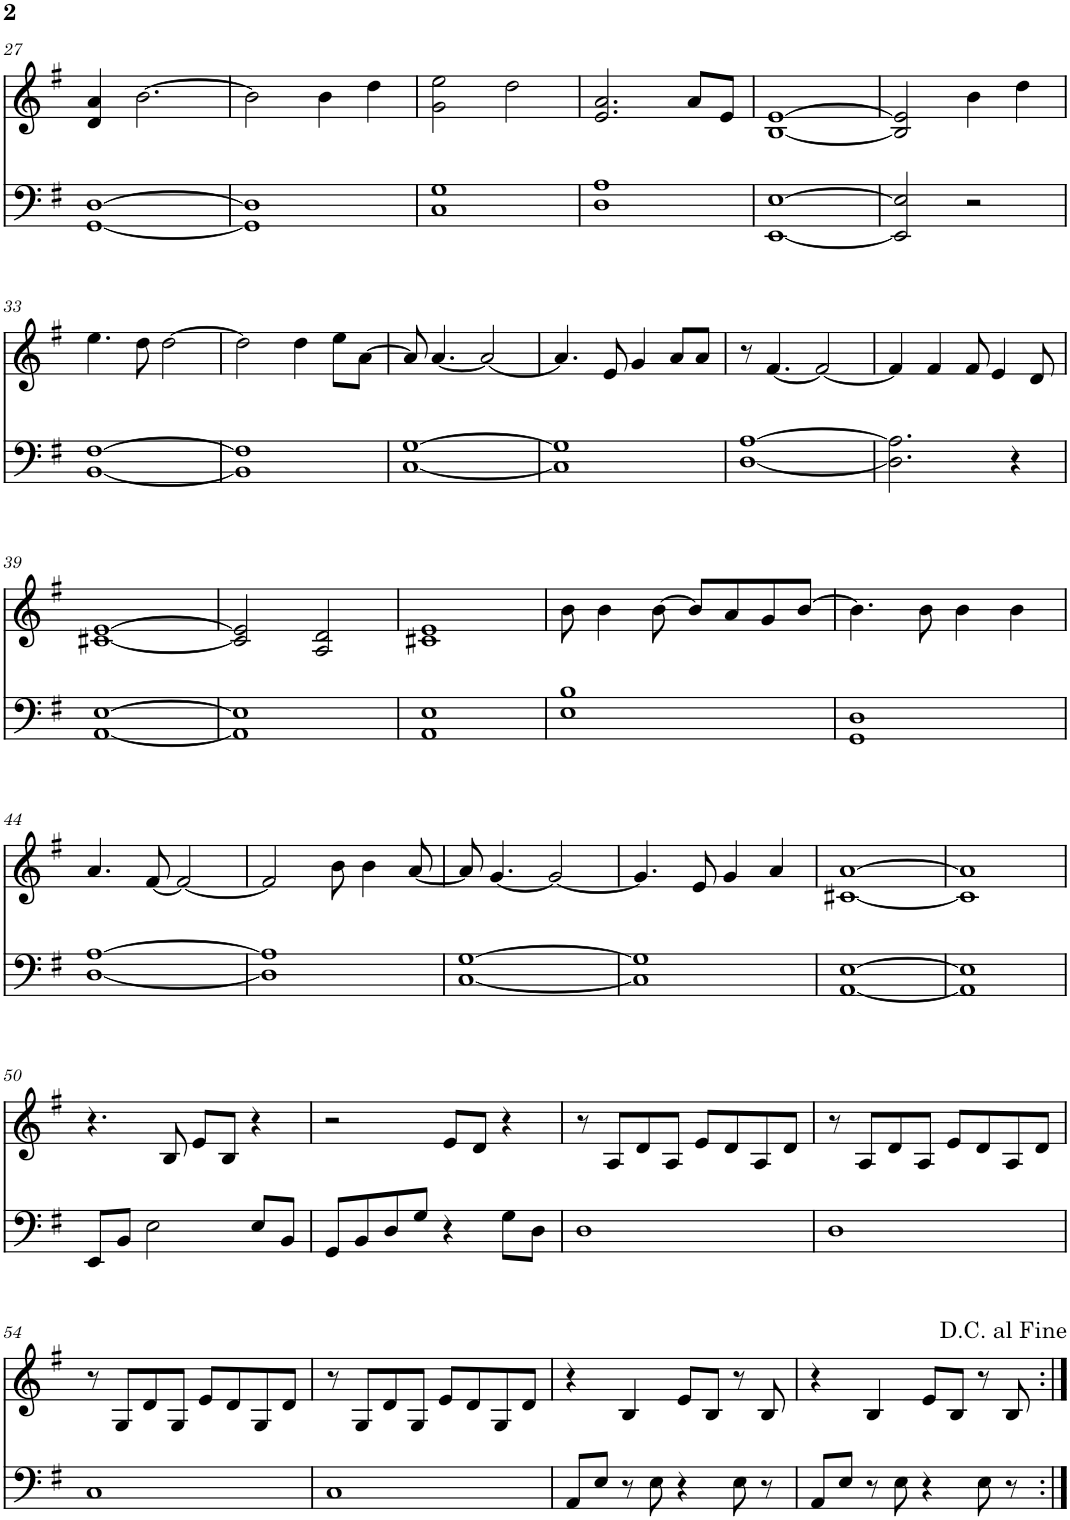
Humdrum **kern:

**kern	**kern
*part2	*part1
*staff2	*staff1
*I"Piano	*I"Piano
*I'Pno	*I'Pno
!!LO:PB:g=z
*clefF4	*clefG2
*k[f#]	*k[f#]
*M4/4	*M4/4
=27	=27
[1GG [1D	4d/ 4a/
.	[2.b\
=28	=28
1GG] 1D]	2b\]
.	4b\
.	4dd\
=29	=29
1C 1G	2g\ 2ee\
.	2dd\
=30	=30
1D 1A	2.e/ 2.a/
.	8a/L
.	8e/J
=31	=31
[1EE [1E	[1B [1e
=32	=32
2EE/] 2E/]	2B/] 2e/]
2r	4b\
.	4dd\
!!LO:LB:g=z
=33	=33
[1BB [1F#	4.ee\
.	8dd\
.	[2dd\
=34	=34
1BB] 1F#]	2dd\]
.	4dd\
.	8ee\L
.	[8a\J
=35	=35
[1C [1G	8a/]
.	[4.a/
.	2a/_
=36	=36
1C] 1G]	4.a/]
.	8e/
.	4g/
.	8a/L
.	8a/J
=37	=37
[1D [1A	8r
.	[4.f#/
.	2f#/_
=38	=38
2.D\] 2.A\]	4f#/]
.	4f#/
.	8f#/
.	4e/
4r	.
.	8d/
!!LO:LB:g=z
=39	=39
[1AA [1E	[1c#X [1e
=40	=40
1AA] 1E]	2c#/] 2e/]
.	2A/ 2d/
=41	=41
1AA 1E	1c#X 1e
=42	=42
1E 1B	8b\
.	4b\
.	[8b\
.	8b/L]
.	8a/
.	8g/
.	[8b/J
=43	=43
1GG 1D	4.b\]
.	8b\
.	4b\
.	4b\
!!LO:LB:g=z
=44	=44
[1D [1A	4.a/
.	[8f#/
.	2f#/_
=45	=45
1D] 1A]	2f#/]
.	8b\
.	4b\
.	[8a/
=46	=46
[1C [1G	8a/]
.	[4.g/
.	2g/_
=47	=47
1C] 1G]	4.g/]
.	8e/
.	4g/
.	4a/
=48	=48
[1AA [1E	[1c#X [1a
=49	=49
1AA] 1E]	1c#] 1a]
!!LO:LB:g=z
=50	=50
8EE/L	4.r
8BB/J	.
2E\	.
.	8B/
.	8e/L
.	8B/J
8E/L	4r
8BB/J	.
=51	=51
8GG/L	2r
8BB/	.
8D/	.
8G/J	.
4r	8e/L
.	8d/J
8G\L	4r
8D\J	.
=52	=52
1D	8r
.	8A/L
.	8d/
.	8A/J
.	8e/L
.	8d/
.	8A/
.	8d/J
=53	=53
1D	8r
.	8A/L
.	8d/
.	8A/J
.	8e/L
.	8d/
.	8A/
.	8d/J
!!LO:LB:g=z
=54	=54
1C	8r
.	8G/L
.	8d/
.	8G/J
.	8e/L
.	8d/
.	8G/
.	8d/J
=55	=55
1C	8r
.	8G/L
.	8d/
.	8G/J
.	8e/L
.	8d/
.	8G/
.	8d/J
=56	=56
8AA/L	4r
8E/J	.
8r	4B/
8E\	.
4r	8e/L
.	8B/J
8E\	8r
8r	8B/
=57	=57
8AA/L	4r
8E/J	.
8r	4B/
8E\	.
4r	8e/L
.	8B/J
8E\	8r
8r	8B/
=:|!	=:|!
*-	*-
